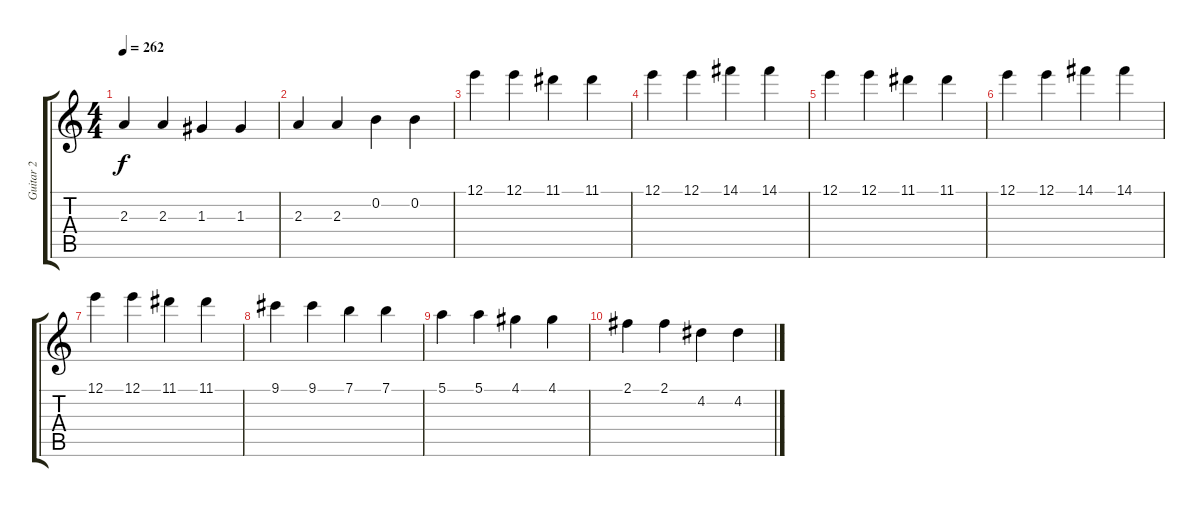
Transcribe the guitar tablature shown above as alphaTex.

\track ("Guitar 2" "Guitar 2") {instrument distortionguitar}
\staff {score tabs}
\tuning (E4 B3 G3 D3 A2 E2) {hide}
\ts (4 4)
\tempo 262
\clef g2
\ks c
2.3.4{dy f} 2.3.4 1.3.4 1.3.4 |
2.3.4 2.3.4 0.2.4 0.2.4 |
12.1.4 12.1.4 11.1.4 11.1.4 |
12.1.4 12.1.4 14.1.4 14.1.4 |
12.1.4 12.1.4 11.1.4 11.1.4 |
12.1.4 12.1.4 14.1.4 14.1.4 |
12.1.4 12.1.4 11.1.4 11.1.4 |
9.1.4 9.1.4 7.1.4 7.1.4 |
5.1.4 5.1.4 4.1.4 4.1.4 |
2.1.4 2.1.4 4.2.4 4.2.4
